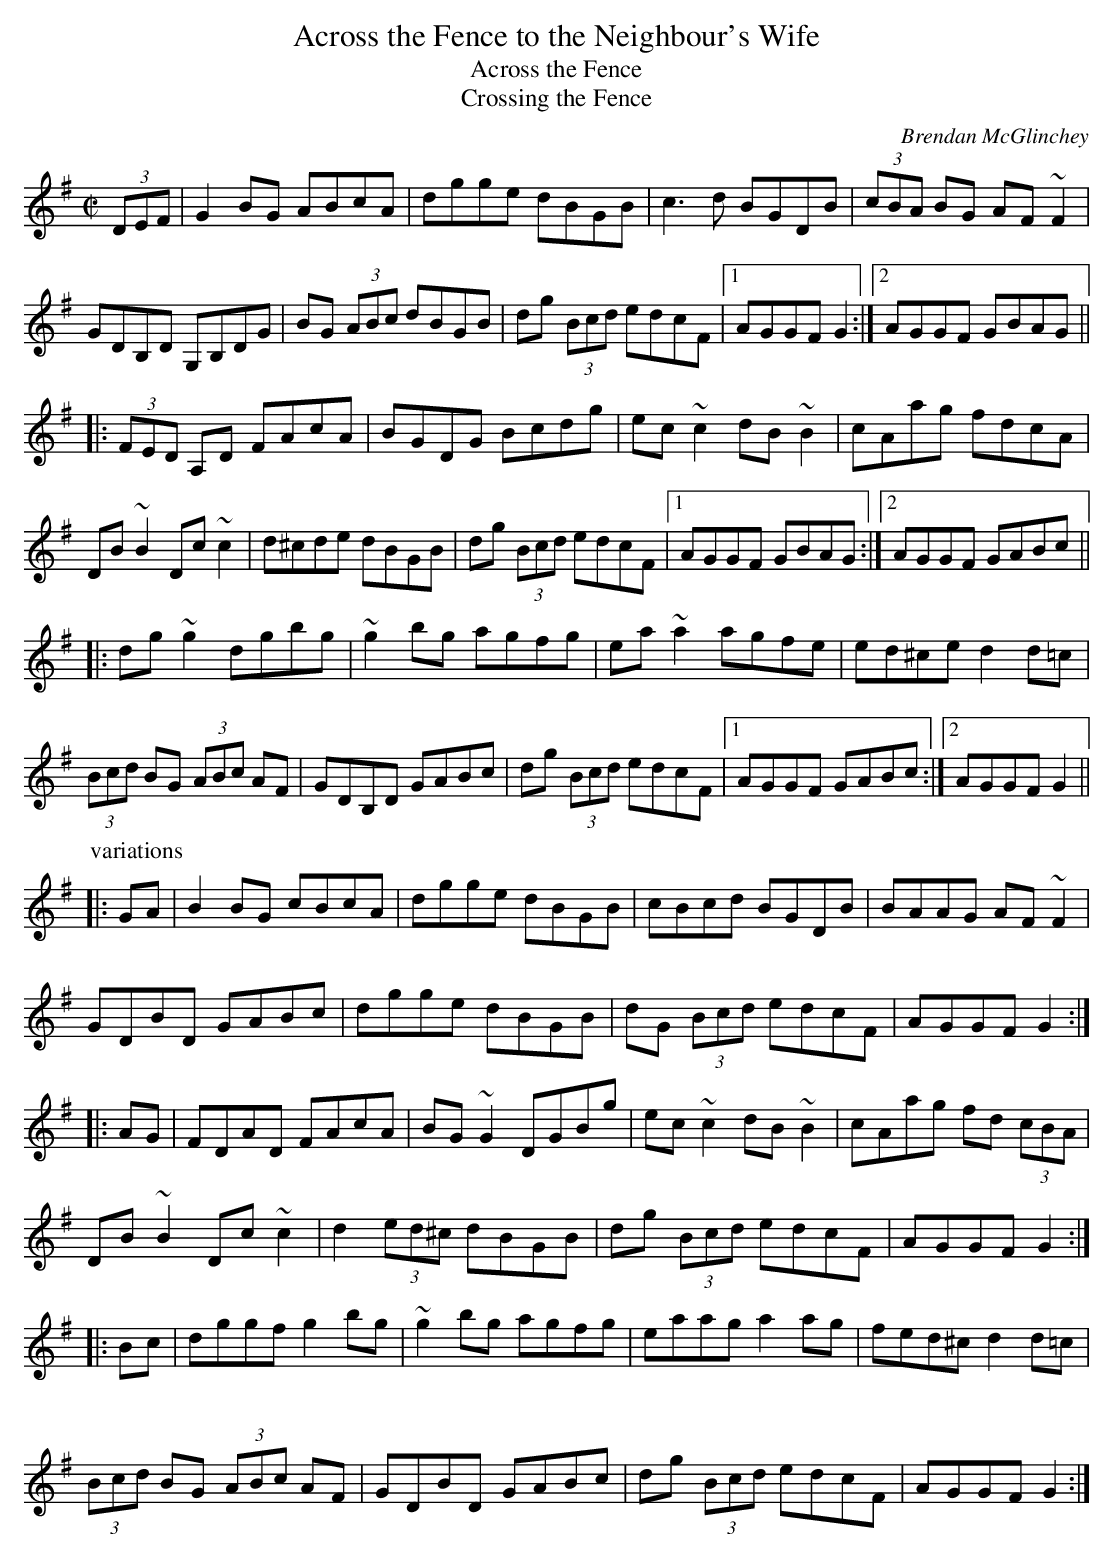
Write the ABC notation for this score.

X:1
T:Across the Fence to the Neighbour's Wife
T:Across the Fence
T:Crossing the Fence
C:Brendan McGlinchey
M:C|
L:1/8
K:G
(3DEF | G2BG ABcA | dgge dBGB | c3d BGDB | (3cBA BG AF~F2 |
GDB,D G,B,DG | BG (3ABc dBGB | dg (3Bcd edcF |1 AGGF G2 :|2 AGGF GBAG ||
|: (3FED A,D FAcA | BGDG Bcdg | ec~c2 dB~B2 | cAag fdcA |
DB~B2 Dc~c2 | d^cde dBGB | dg (3Bcd edcF |1 AGGF GBAG :|2 AGGF GABc ||
|: dg~g2 dgbg | ~g2bg agfg | ea~a2 agfe | ed^ce d2d=c |
(3Bcd BG (3ABc AF | GDB,D GABc | dg (3Bcd edcF |1 AGGF GABc :|2 AGGF G2 ||
P:variations
|: GA | B2BG cBcA | dgge dBGB | cBcd BGDB | BAAG AF~F2 |
GDBD GABc | dgge dBGB | dG (3Bcd edcF | AGGF G2 :|
|: AG | FDAD FAcA | BG~G2 DGBg | ec~c2 dB~B2 | cAag fd (3cBA |
DB~B2 Dc~c2 | d2 (3ed^c dBGB | dg (3Bcd edcF | AGGF G2 :|
|: Bc | dggf g2bg | ~g2bg agfg | eaag a2ag | fed^c d2d=c |
(3Bcd BG (3ABc AF | GDBD GABc | dg (3Bcd edcF | AGGF G2 :|
